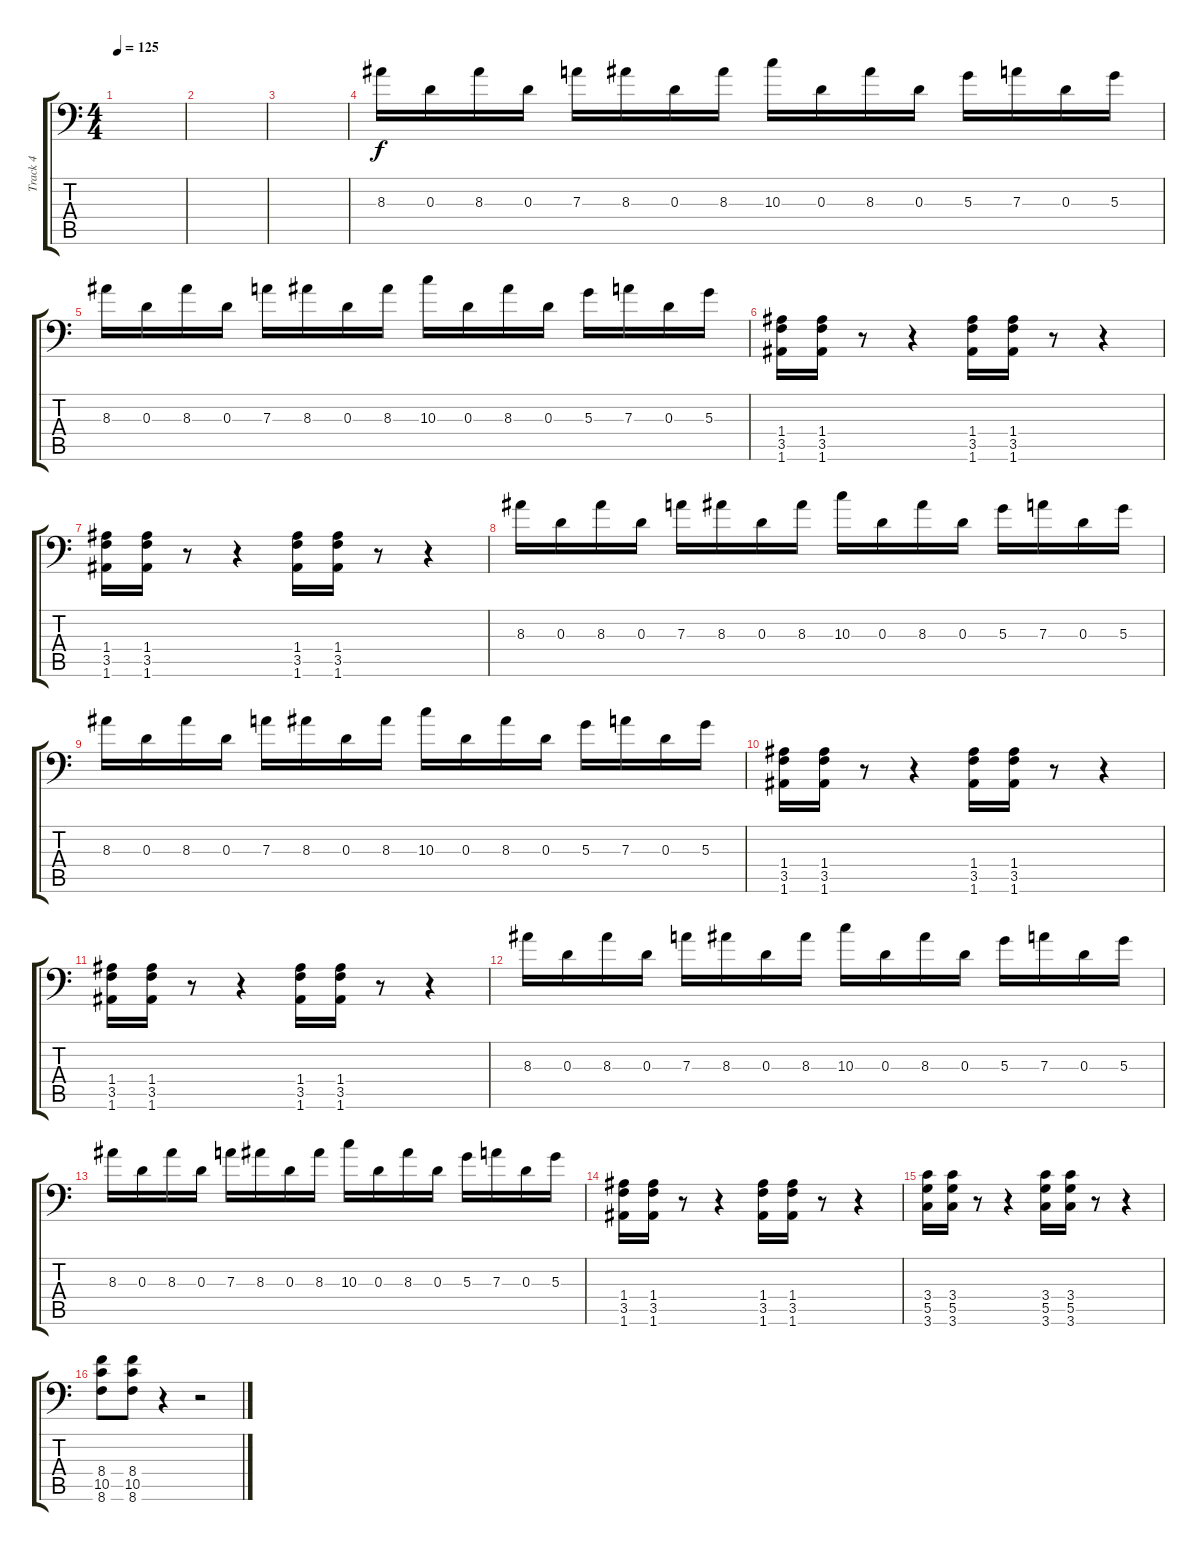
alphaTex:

\track ("Track 4" "Track 4") {instrument distortionguitar}
\staff {score tabs}
\tuning (B3 G3 D3 A2 D2 A1) {hide}
\ts (4 4)
\tempo 125
\clef f4
\ks c
|
|
|
8.3.16 0.3.16 8.3.16 0.3.16 7.3.16 8.3.16 0.3.16 8.3.16 10.3.16 0.3.16 8.3.16 0.3.16 5.3.16 7.3.16 0.3.16 5.3.16 |
8.3.16 0.3.16 8.3.16 0.3.16 7.3.16 8.3.16 0.3.16 8.3.16 10.3.16 0.3.16 8.3.16 0.3.16 5.3.16 7.3.16 0.3.16 5.3.16 |
(1.4 3.5 1.6).16 (1.4 3.5 1.6).16 r.8 r.4 (1.4 3.5 1.6).16 (1.4 3.5 1.6).16 r.8 r.4 |
(1.4 3.5 1.6).16 (1.4 3.5 1.6).16 r.8 r.4 (1.4 3.5 1.6).16 (1.4 3.5 1.6).16 r.8 r.4 |
8.3.16 0.3.16 8.3.16 0.3.16 7.3.16 8.3.16 0.3.16 8.3.16 10.3.16 0.3.16 8.3.16 0.3.16 5.3.16 7.3.16 0.3.16 5.3.16 |
8.3.16 0.3.16 8.3.16 0.3.16 7.3.16 8.3.16 0.3.16 8.3.16 10.3.16 0.3.16 8.3.16 0.3.16 5.3.16 7.3.16 0.3.16 5.3.16 |
(1.4 3.5 1.6).16 (1.4 3.5 1.6).16 r.8 r.4 (1.4 3.5 1.6).16 (1.4 3.5 1.6).16 r.8 r.4 |
(1.4 3.5 1.6).16 (1.4 3.5 1.6).16 r.8 r.4 (1.4 3.5 1.6).16 (1.4 3.5 1.6).16 r.8 r.4 |
8.3.16 0.3.16 8.3.16 0.3.16 7.3.16 8.3.16 0.3.16 8.3.16 10.3.16 0.3.16 8.3.16 0.3.16 5.3.16 7.3.16 0.3.16 5.3.16 |
8.3.16 0.3.16 8.3.16 0.3.16 7.3.16 8.3.16 0.3.16 8.3.16 10.3.16 0.3.16 8.3.16 0.3.16 5.3.16 7.3.16 0.3.16 5.3.16 |
(1.4 3.5 1.6).16 (1.4 3.5 1.6).16 r.8 r.4 (1.4 3.5 1.6).16 (1.4 3.5 1.6).16 r.8 r.4 |
(3.4 5.5 3.6).16 (3.4 5.5 3.6).16 r.8 r.4 (3.4 5.5 3.6).16 (3.4 5.5 3.6).16 r.8 r.4 |
(8.4 10.5 8.6).8 (8.4 10.5 8.6).8 r.4 r.2
